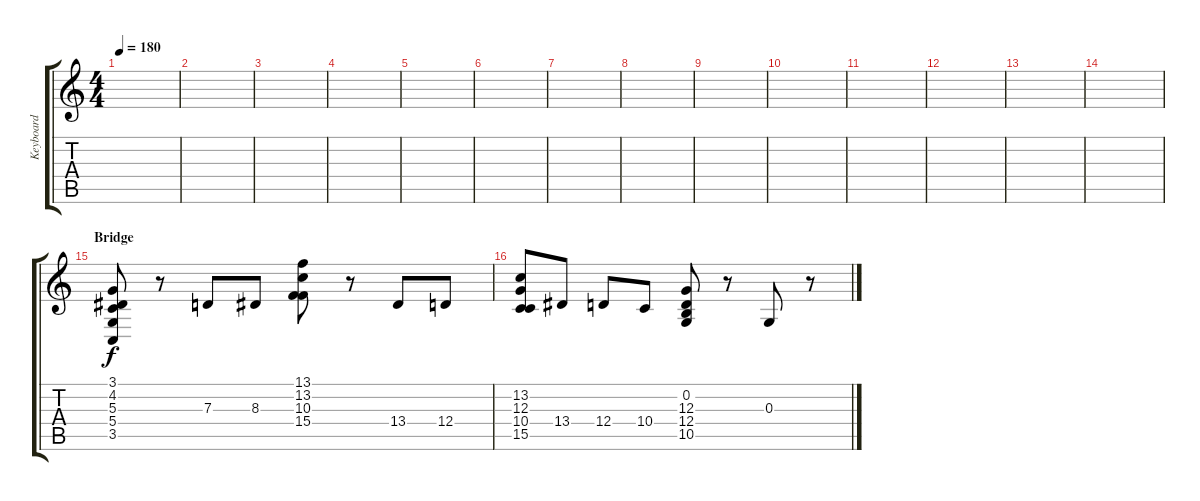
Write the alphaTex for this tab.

\track ("Keyboard" "Keyboard") {instrument harpsichord}
\staff {score tabs}
\tuning (E4 B3 G3 D3 A2 E2) {hide}
\ts (4 4)
\tempo 180
\clef g2
\ks c
|
|
|
|
|
|
|
|
|
|
|
|
|
|
\section ("" "Bridge")
(3.1 4.2 5.3 5.4 3.5).8 r.8 7.3.8 8.3.8 (13.1 13.2 10.3 15.4).8 r.8 13.4.8 12.4.8 |
(13.2 12.3 10.4 15.5).8 13.4.8 12.4.8 10.4.8 (0.2 12.3 12.4 10.5).8 r.8 0.3.8 r.8
